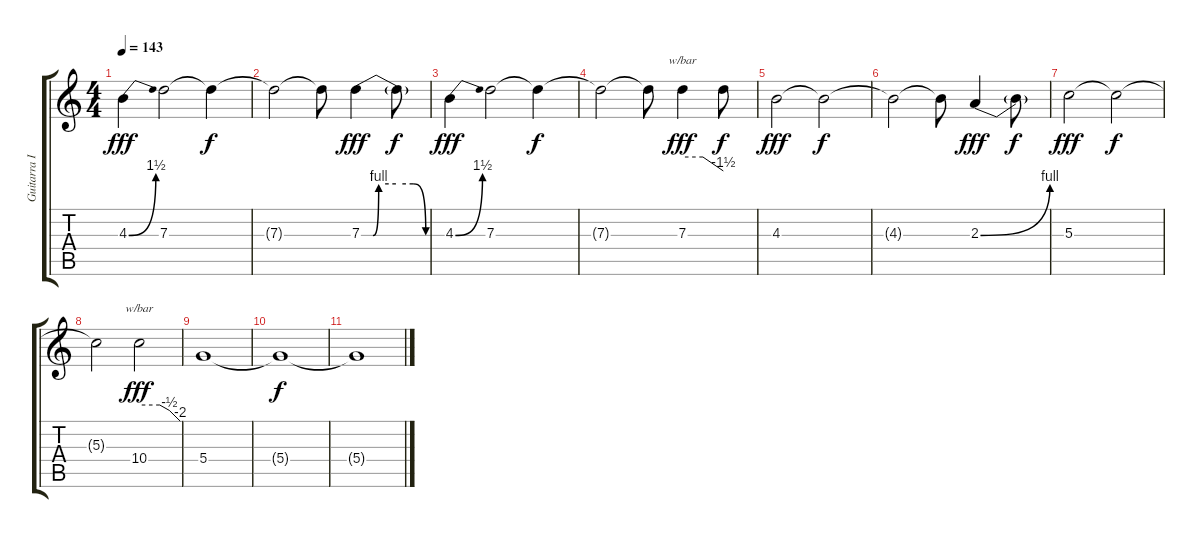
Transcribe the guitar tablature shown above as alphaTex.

\track ("Guitarra III" "Guitarra I") {instrument electricguitarmuted}
\staff {score tabs}
\tuning (E4 B3 G3 D3 A2 E2) {hide}
\ts (4 4)
\tempo 143
\clef g2
\ks c
4.3{be (bend 0 0 60 6)}.4{dy fff} 7.3.2 7.3{t}.4{dy f} |
7.3{t}.2 7.3{t}.8 7.3{be (custom 0 0 10 0 15 4 30 4 45 4 56 0 60 0)}.4{dy fff} 7.3{t}.8{dy f} |
4.3{be (bend 0 0 60 6)}.4{dy fff} 7.3.2 7.3{t}.4{dy f} |
7.3{t}.2 7.3{t}.8 7.3.4{tbe (custom default 0 0 30 0 60 -6) dy fff} 7.3{t}.8{dy f} |
4.3.2{dy fff} 4.3{t}.2{dy f} |
4.3{t}.2 4.3{t}.8 2.3{be (bend 0 0 60 4)}.4{dy fff} 2.3{t}.8{dy f} |
5.3.2{dy fff} 5.3{t}.2{dy f} |
5.3{t}.2 10.4.2{tbe (custom default 0 0 30 0 44 -2 60 -8) dy fff} |
5.4.1 |
5.4{t}.1{dy f} |
5.4{t}.1
